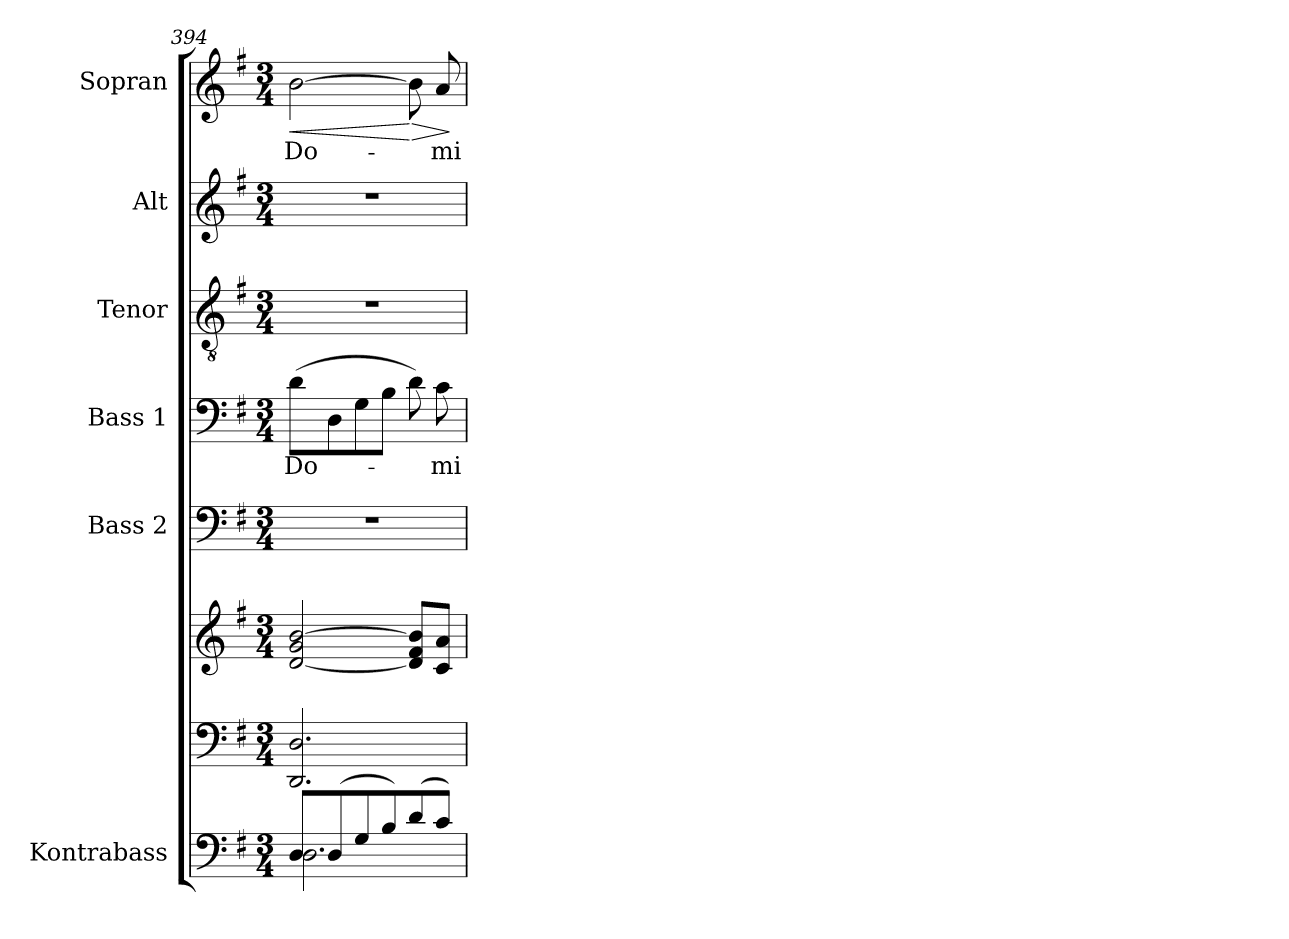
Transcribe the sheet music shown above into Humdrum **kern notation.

**kern	**kern	**kern	**kern	**kern	**text	**kern	**kern	**kern	**text	**dynam
*part7	*part6	*part6	*part5	*part4	*part4	*part3	*part2	*part1	*part1	*part1
*staff8	*staff7	*staff6	*staff5	*staff4	*staff4	*staff3	*staff2	*staff1	*staff1	*staff1
*I"Kontrabass	*	*	*I"Bass 2	*I"Bass 1	*	*I"Tenor	*I"Alt	*I"Sopran	*	*
*I'Kb.	*	*	*I'B. 2	*I'B. 1	*	*I'T.	*I'A.	*I'S.	*	*
!!LO:PB:g=z
*clefF4	*clefF4	*clefG2	*clefF4	*clefF4	*	*clefGv2	*clefG2	*clefG2	*	*
*ITrd7c12	*	*	*	*	*	*	*	*	*	*
*k[f#]	*k[f#]	*k[f#]	*k[f#]	*k[f#]	*	*k[f#]	*k[f#]	*k[f#]	*	*
*G:	*G:	*G:	*G:	*G:	*	*G:	*G:	*G:	*	*
*M3/4	*M3/4	*M3/4	*M3/4	*M3/4	*	*M3/4	*M3/4	*M3/4	*	*
=394	=394	=394	=394	=394	=394	=394	=394	=394	=394	=394
*^	*	*	*	*	*	*	*	*	*	*
!	!	!	!	!	!	!LO:LY:b	!	!	!	!LO:LY:b	!LO:HP:b
8DD/L	2.DD\	2.DD/ 2.D/	[2d/ 2g/ [2b/	2.r	(>8d\L	Do-	2.r	2.r	[2b\	Do-	<
(<8DD/	.	.	.	.	8D\	.	.	.	.	.	.
8GG/	.	.	.	.	8G\	.	.	.	.	.	.
8BB/)	.	.	.	.	8B\J	.	.	.	.	.	.
!	!	!	!	!	!	!	!	!	!	!	!LO:HP:n=1:b
(<8D/	.	.	8d/] 8f#/ 8b/]L	.	8d\)	.	.	.	8b\]	.	[ >
!	!	!	!	!	!	!LO:LY:b	!	!	!	!LO:LY:b	!
8C/J)	.	.	8c/ 8a/J	.	8c\	-mi-	.	.	8a/	-mi-	.
*v	*v	*	*	*	*	*	*	*	*	*	*
.	.	.	.	.	.	.	.	.	.	]
=	=	=	=	=	=	=	=	=	=	=
*-	*-	*-	*-	*-	*-	*-	*-	*-	*-	*-
